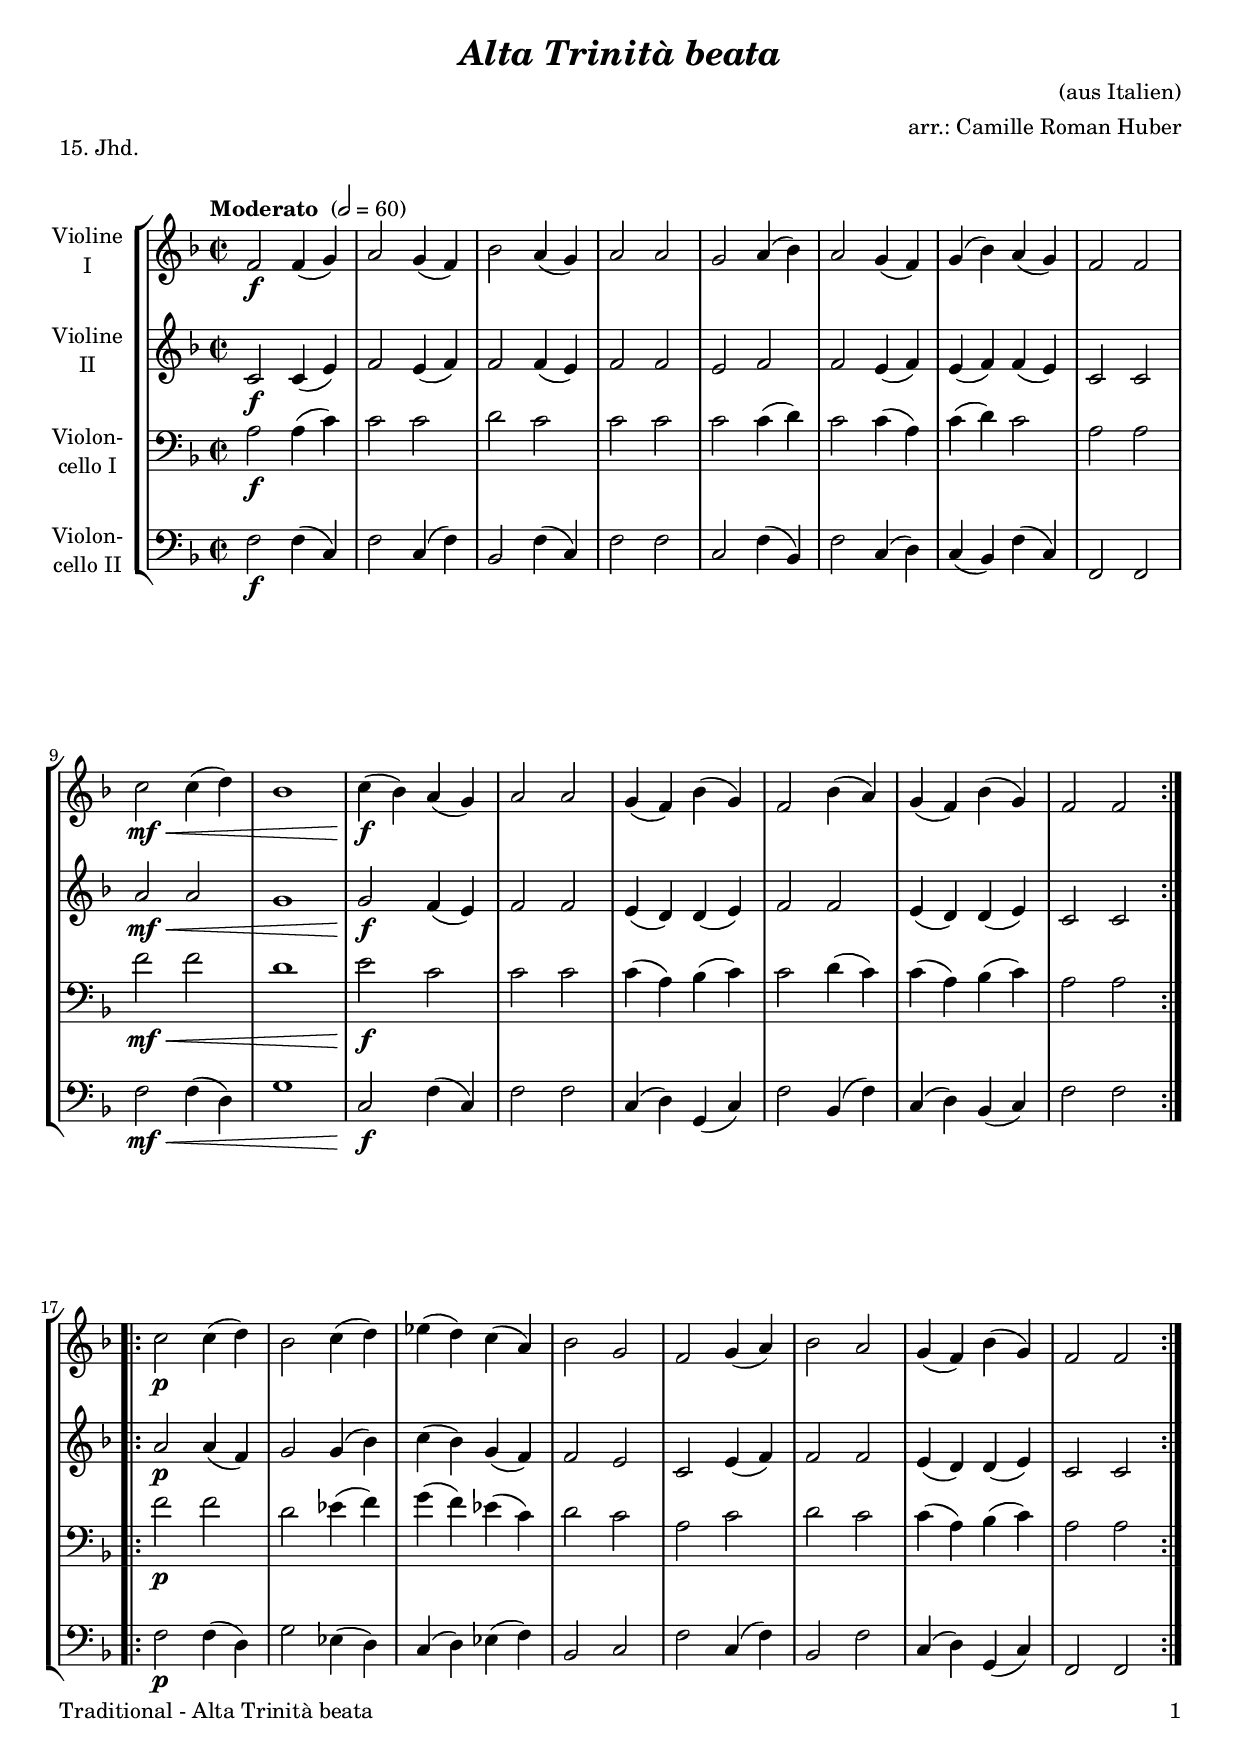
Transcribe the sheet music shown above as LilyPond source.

\version "2.24.1"
\include "deutsch.ly"

#(set-global-staff-size 19)

\header {
  title     = \markup \bold \italic "Alta Trinità beata"
  composer  = "(aus Italien)"
  arranger  = "arr.: Camille Roman Huber"
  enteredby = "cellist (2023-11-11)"
  piece     = "15. Jhd."
}

voiceconsts = {
  \key f \major
  \time 2/2
  \clef "treble"
%  \numericTimeSignature
  \compressEmptyMeasures
  % Set default beaming for all staves
%  \set Timing.beamExceptions = #'()
%  \set Timing.baseMoment     = #(ly:make-moment 1 4)
%  \set Timing.beatStructure  = #'(1 1 1)
  \tempo "Moderato " 2=60
}

mist = "string ensemble 1"
mivl = "violin"
miba = "cello"
mipz = "pizzicato strings"

dcaf = \mark \markup \box \italic "D.C. al Fine"
fine = \mark \markup \box \italic "Fine"

va = \relative c' {
  \voiceconsts

  \repeat volta 2 {
    f2\f f4( g)
    a2 g4( f)
    b2 a4( g)
    a2 a
    g a4( b)
    a2 g4( f)
    g( b) a( g)
    f2 f

    c'2\mf\< c4( d)
    b1
    c4(\!\f b) a( g)
    a2 a
    g4( f) b( g)
    f2 b4( a)
    g( f) b( g)
    f2 f
  }

  \repeat volta 2 {
    c'\p c4( d)
    b2 c4( d)
    es( d) c( a)
    b2 g
    f g4( a)
    b2 a
    g4( f) b( g)
    f2 f
  }
}

vb = \relative c' {
  \voiceconsts

  \repeat volta 2 {
    c2\f c4( e)
    f2 e4( f)
    f2 f4( e)
    f2 f
    e f
    f e4( f)
    e( f) f( e)
    c2 c

    a'\mf\< a
    g1
    g2\!\f f4( e)
    f2 f
    e4( d) d( e)
    f2 f
    e4( d) d( e)
    c2 c
  }

  \repeat volta 2 {
    a'\p a4( f)
    g2 g4( b)
    c( b) g( f)
    f2 e
    c e4( f)
    f2 f
    e4( d) d( e)
    c2 c
  }
}

vc = \relative c' {
  \voiceconsts
  \clef "bass"
  
  \repeat volta 2 {
    a2\f a4( c)
    c2 c
    d c
    c c
    c c4( d)
    c2 c4( a)
    c( d) c2
    a a

    f'\mf\< f
    d1
    e2\!\f c
    c c
    c4( a) b( c)
    c2 d4( c)
    c( a) b( c)
    a2 a
  }

  \repeat volta 2 {
    f'\p f
    d es4( f)
    g( f) es( c)
    d2 c
    a c
    d c
    c4( a) b( c)
    a2 a
  }
}

vd = \relative c {
  \voiceconsts
  \clef "bass"
  
  \repeat volta 2 {
    f2\f f4( c)
    f2 c4( f)
    b,2 f'4( c)
    f2 f
    c f4( b,)
    f'2 c4( d)
    c( b) f'( c)
    f,2 f

    f'\mf\< f4( d)
    g1
    c,2\!\f f4( c)
    f2 f
    c4( d) g,( c)
    f2 b,4( f')
    c( d) b( c)
    f2 f
  }

  \repeat volta 2 {
    f\p f4( d)
    g2 es4( d)
    c( d) es( f)
    b,2 c
    f c4( f) b,2 f'
    c4( d) g,( c)
    f,2 f
  }
}


music = \new StaffGroup <<
      \new Staff {
	\set Staff.midiInstrument = \mivl
	\set Staff.instrumentName = \markup \center-column { "Violine" "I" }
	\transpose f f { \va }
      }

      \new Staff {
	\set Staff.midiInstrument = \mivl
	\set Staff.instrumentName = \markup \center-column { "Violine" "II" }
	\transpose f f { \vb }
      }

      \new Staff {
	\set Staff.midiInstrument = \miba
	\set Staff.instrumentName = \markup \center-column { "Violon-" "cello I" }
	\transpose f f { \vc }
      }

      \new Staff {
	\set Staff.midiInstrument = \miba
	\set Staff.instrumentName = \markup \center-column { "Violon-" "cello II" }
	\transpose f f { \vd }
      }
>>

\book {
   \paper {
    print-page-number = ##t
    print-first-page-number = ##t
    ragged-last-bottom = ##f
    oddHeaderMarkup = \markup \null
    evenHeaderMarkup = \markup \null
    oddFooterMarkup = \markup {
      \fill-line {
        \if \should-print-page-number
        "Traditional - Alta Trinità beata" \fromproperty #'page:page-number-string
      }
    }
    evenFooterMarkup = \oddFooterMarkup
  } \score {
    \music
    \layout {}
  }

  \score {
    \unfoldRepeats \music

    \midi {
      \context {
        \Score
      }
    }
  }
}